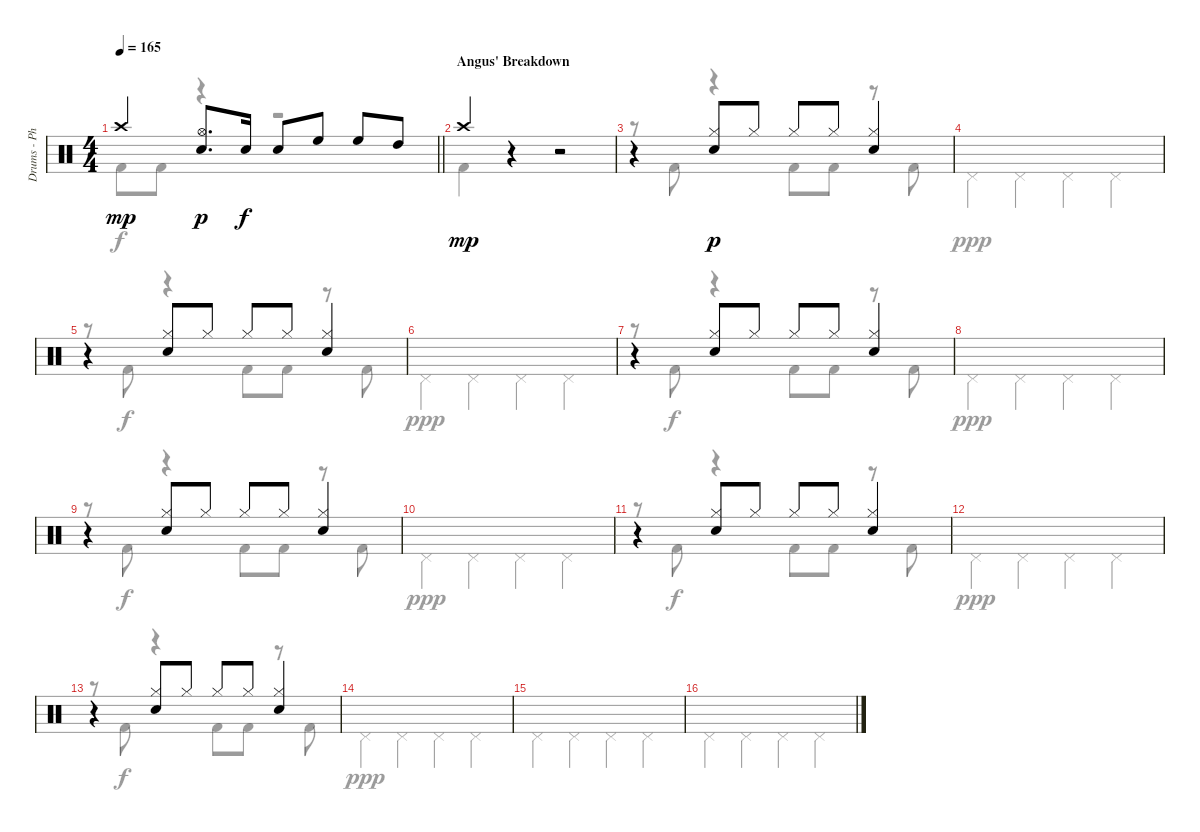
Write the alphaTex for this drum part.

\track ("Drums - Phil Rudd" "Drums - Ph") {instrument percussion}
\staff {score}
\articulation defaults
\voice
\ts (4 4)
\tempo 165
\clef neutral
\barLineRight lightlight
\ks c "Crash high (hit)".4{dy mp}
("Hi-Hat (open)" "Electric Snare (hit)").8{d dy p} "Electric Snare (hit)".16{dy f} "Electric Snare (hit)".8 "High Floor Tom (hit)".8{beam split} "High Floor Tom (hit)".8 "High Tom (hit)".8 |
\section ("" "Angus' Breakdown")
"Crash high (hit)".4{dy mp volume 0} r.4 r.2 |
r.4{volume 13} ("Electric Snare (hit)" "Hi-Hat (closed)").8{dy p} "Hi-Hat (closed)".8 "Hi-Hat (closed)".8 "Hi-Hat (closed)".8 ("Electric Snare (hit)" "Hi-Hat (closed)").4 |
|
r.4 ("Electric Snare (hit)" "Hi-Hat (closed)").8 "Hi-Hat (closed)".8 "Hi-Hat (closed)".8 "Hi-Hat (closed)".8 ("Electric Snare (hit)" "Hi-Hat (closed)").4 |
|
r.4 ("Electric Snare (hit)" "Hi-Hat (closed)").8 "Hi-Hat (closed)".8 "Hi-Hat (closed)".8 "Hi-Hat (closed)".8 ("Electric Snare (hit)" "Hi-Hat (closed)").4 |
|
r.4 ("Electric Snare (hit)" "Hi-Hat (closed)").8 "Hi-Hat (closed)".8 "Hi-Hat (closed)".8 "Hi-Hat (closed)".8 ("Electric Snare (hit)" "Hi-Hat (closed)").4 |
|
r.4 ("Electric Snare (hit)" "Hi-Hat (closed)").8 "Hi-Hat (closed)".8 "Hi-Hat (closed)".8 "Hi-Hat (closed)".8 ("Electric Snare (hit)" "Hi-Hat (closed)").4 |
|
r.4 ("Electric Snare (hit)" "Hi-Hat (closed)").8 "Hi-Hat (closed)".8 "Hi-Hat (closed)".8 "Hi-Hat (closed)".8 ("Electric Snare (hit)" "Hi-Hat (closed)").4 |
|
|
\voice
\clef neutral
\ottava regular
\simile none
\barLineRight lightlight
\ks c "Kick (hit) 2".8{dy f} "Kick (hit) 2".8
r.4 r.2 |
"Kick (hit) 2".4 r.4 r.2 |
r.8 "Kick (hit) 2".8 r.4 "Kick (hit) 2".8 "Kick (hit) 2".8 r.8 "Kick (hit) 2".8 |
"Pedal Hi-Hat (hit)".4{dy ppp} "Pedal Hi-Hat (hit)".4 "Pedal Hi-Hat (hit)".4 "Pedal Hi-Hat (hit)".4 |
r.8 "Kick (hit) 2".8{dy f} r.4 "Kick (hit) 2".8 "Kick (hit) 2".8 r.8 "Kick (hit) 2".8 |
"Pedal Hi-Hat (hit)".4{dy ppp} "Pedal Hi-Hat (hit)".4 "Pedal Hi-Hat (hit)".4 "Pedal Hi-Hat (hit)".4 |
r.8 "Kick (hit) 2".8{dy f} r.4 "Kick (hit) 2".8 "Kick (hit) 2".8 r.8 "Kick (hit) 2".8 |
"Pedal Hi-Hat (hit)".4{dy ppp} "Pedal Hi-Hat (hit)".4 "Pedal Hi-Hat (hit)".4 "Pedal Hi-Hat (hit)".4 |
r.8 "Kick (hit) 2".8{dy f} r.4 "Kick (hit) 2".8 "Kick (hit) 2".8 r.8 "Kick (hit) 2".8 |
"Pedal Hi-Hat (hit)".4{dy ppp} "Pedal Hi-Hat (hit)".4 "Pedal Hi-Hat (hit)".4 "Pedal Hi-Hat (hit)".4 |
r.8 "Kick (hit) 2".8{dy f} r.4 "Kick (hit) 2".8 "Kick (hit) 2".8 r.8 "Kick (hit) 2".8 |
"Pedal Hi-Hat (hit)".4{dy ppp} "Pedal Hi-Hat (hit)".4 "Pedal Hi-Hat (hit)".4 "Pedal Hi-Hat (hit)".4 |
r.8 "Kick (hit) 2".8{dy f} r.4 "Kick (hit) 2".8 "Kick (hit) 2".8 r.8 "Kick (hit) 2".8 |
"Pedal Hi-Hat (hit)".4{dy ppp} "Pedal Hi-Hat (hit)".4 "Pedal Hi-Hat (hit)".4 "Pedal Hi-Hat (hit)".4 |
"Pedal Hi-Hat (hit)".4 "Pedal Hi-Hat (hit)".4 "Pedal Hi-Hat (hit)".4 "Pedal Hi-Hat (hit)".4 |
"Pedal Hi-Hat (hit)".4 "Pedal Hi-Hat (hit)".4 "Pedal Hi-Hat (hit)".4 "Pedal Hi-Hat (hit)".4
